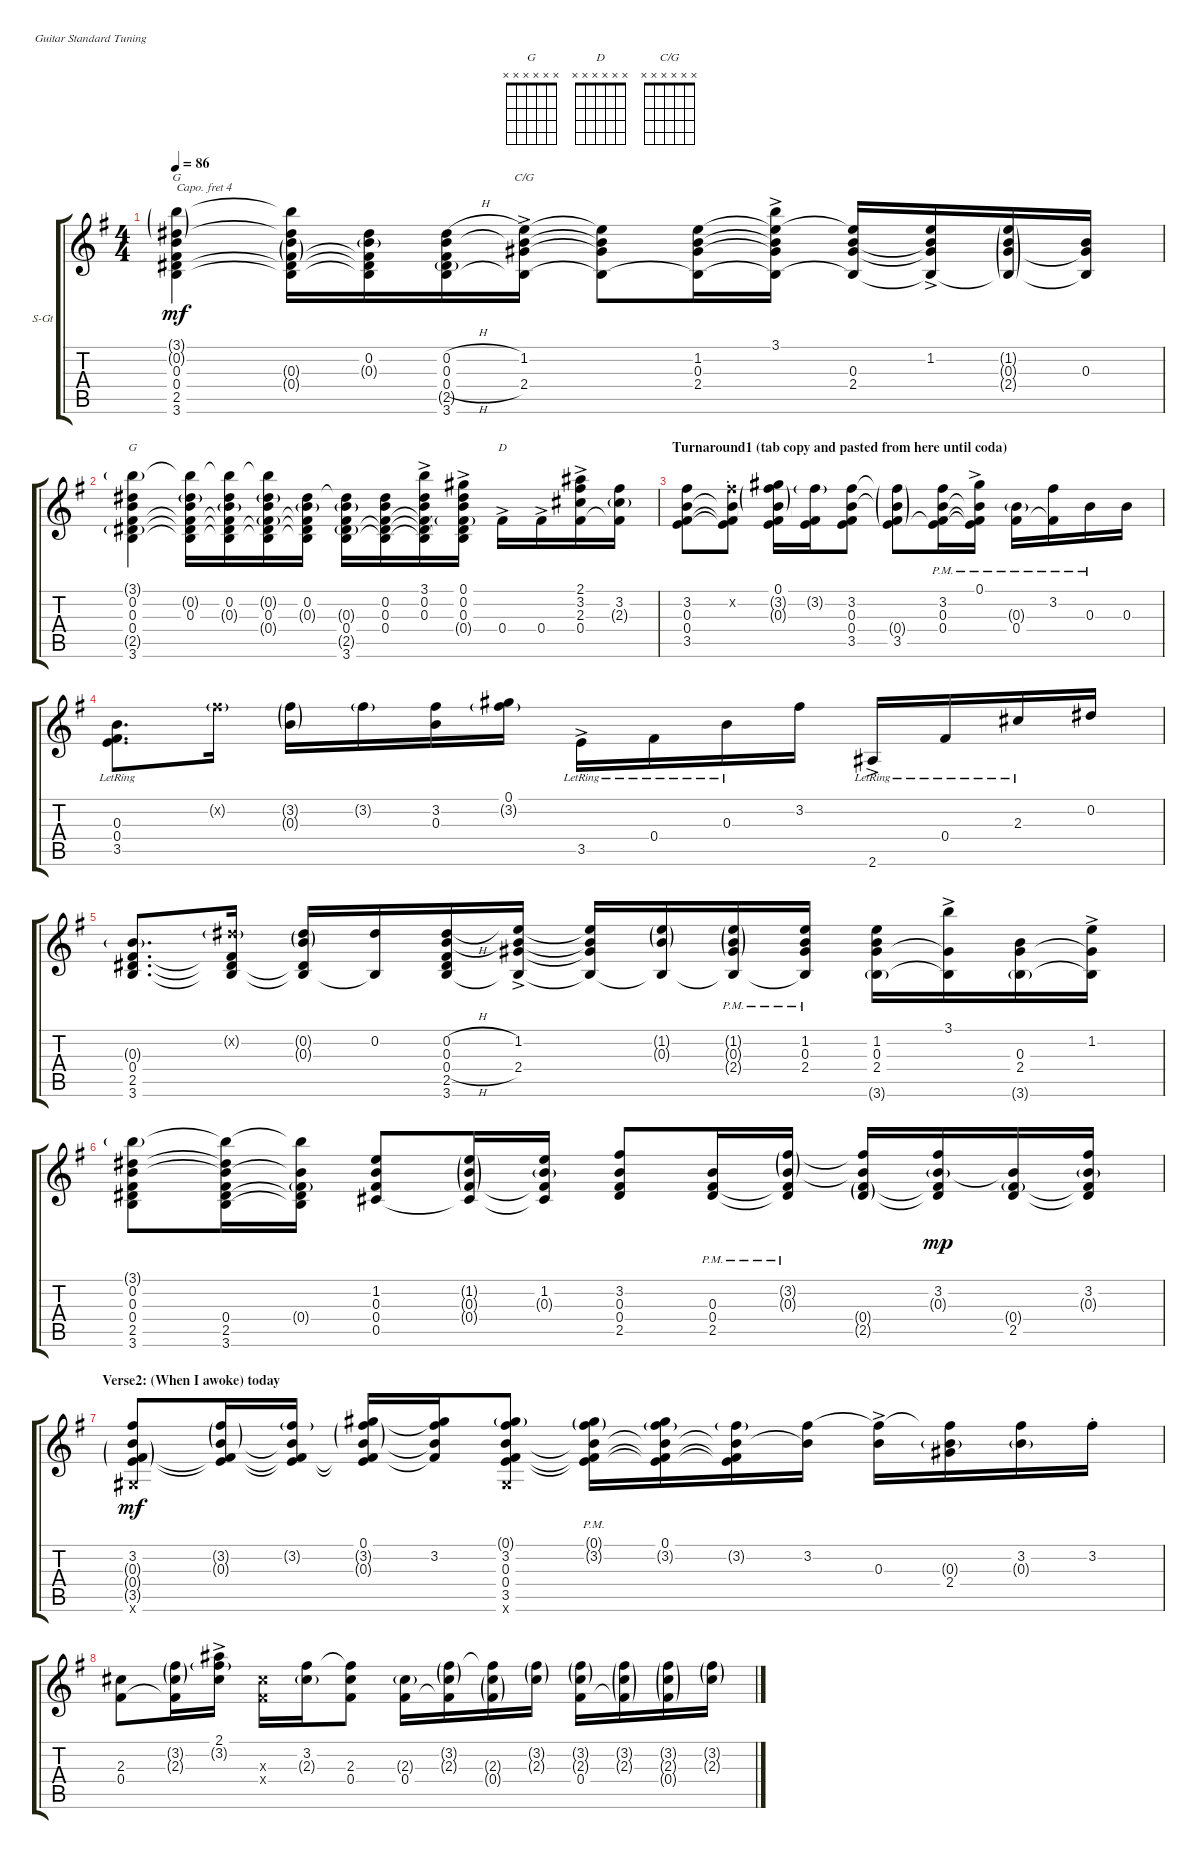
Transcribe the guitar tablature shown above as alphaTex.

\defaultSystemsLayout 4
\bracketExtendMode groupsimilarinstruments
\firstSystemTrackNameOrientation horizontal
\otherSystemsTrackNameOrientation horizontal
\track ("Steel Guitar" "S-Gt") {instrument acousticguitarsteel}
\staff {score tabs}
\capo 4
\tuning (E4 B3 G3 D3 A2 E2)
\chord ("G" x x x x x x)
\chord ("D" x x x x x x)
\chord ("C/G" x x x x x x)
\ts (4 4)
\tempo 86
\clef g2
\ks g
(3.6 2.5 0.4 0.3 0.2{g} 3.1{g}).4{ch "G" dy mf} (0.2{t} 0.3{g} 0.4{g} 3.1{t} 2.5{t} 3.6{t}).16 (0.2 0.3{g} 0.4{t} 3.6{t} 2.5{t}).16 (3.6 0.4{h} 0.3 0.2{h} 2.5{g}).16 (3.6{t} 0.3{t} 2.4{ac} 1.2{ac}).16{ch "C/G"} (3.6{t} 0.3{t} 2.4{t} 1.2{t}).8 (0.3 3.6{t} 2.4 1.2).16 (1.2{t} 2.4{t} 0.3{t} 3.6{t} 3.1{ac}).16 (0.3 1.2{t} 2.4 3.6{t}).16 (2.4{t} 0.3{t} 3.6{t} 1.2{ac}).16 (0.3{g} 2.4{g} 3.6{g t} 1.2{g}).16 (0.3 2.4{t} 3.6{t}).16 |
(0.4 0.3 3.6 0.2 3.1{g} 2.5{g}).4{ch "G"} (0.3 0.2{g} 3.1{t} 3.6{t} 0.4{t} 2.5{t}).16 (0.2 3.1{t} 3.6{t} 0.4{t} 0.3{g} 2.5{t}).16 (0.3 0.2{g} 3.1{t} 3.6{t} 0.4{g} 2.5{t}).16 (0.3{g} 0.2 3.6{t} 0.4{t} 2.5{t}).16 (0.3{g} 0.2{t} 0.4 3.6 2.5{g}).16 (0.3 0.2 0.4 3.6{t} 2.5{t}).16 (0.3 0.2 3.1{ac} 0.4{t} 3.6{t} 2.5{t}).16 (0.3 0.2 0.4{g} 0.1{ac} 3.6{t} 2.5{t}).16 0.4{ac}.16{ch "D"} 0.4{ac}.16 (3.2 2.1{ac} 0.4 2.3).16 (2.3{g} 3.2 0.4{t}).16 |
\section ("" "Turnaround1 (tab copy and pasted from here until coda)")
(3.5 0.4 0.3 3.2).8 (3.2{st x} 3.5{t} 0.4{t} 0.3{t}).8 (0.1 3.2{g} 0.3{g} 3.5{t} 0.4{t}).16 (3.2{g} 3.5{t} 0.4{t}).16 (3.5 0.4 0.3 3.2).8 (0.4{g} 0.3{g t} 3.2{g t} 3.5).8 (3.5{t} 0.4{pm} 0.3{pm} 3.2).16 (0.1{ac} 0.3{pm t} 0.4{pm t} 3.5{t}).16 (0.3{g pm} 0.4{pm}).16 (3.2 0.4{pm t}).16 0.3{pm}.16 0.3.16 |
(3.5{lr} 0.4{lr} 0.3{lr}).8{d} 3.2{g x}.16 (3.2{g} 0.3{g}).16 3.2{g}.16 (3.2 0.3).16 (0.1 3.2{g}).16 3.5{ac lr}.16 0.4{lr}.16 0.3{lr}.16 3.2.16 2.6{ac lr}.16 0.4{lr}.16 2.3{lr}.16 0.2.16 |
(3.6 2.5 0.4 0.3{g}).8{d} (0.2{g x} 3.6{t} 2.5{t} 0.4{t}).16 (0.2{g} 0.3{g} 3.6{t} 2.5{t}).16 (0.2 3.6{t}).16 (2.5 0.4{h} 0.3 0.2{h} 3.6).16 (2.4{ac} 3.6{t} 1.2{ac} 0.3{t}).16 (2.4{t} 3.6{t} 1.2{t} 0.3{t}).16 (3.6{t} 1.2{g} 0.3{g}).16 (2.4{g pm} 0.3{g pm} 3.6{t} 1.2{g pm}).16 (1.2 3.6{t} 0.3 2.4{pm}).16 (2.4 0.3 3.6{g} 1.2).16 (3.1{ac} 3.6{t} 2.4{t}).16 (2.4 0.3 3.6{g}).16 (1.2{ac} 3.6{t} 2.4{t}).16 |
(3.6 0.4 2.5 0.3 3.1{g} 0.2).8 (3.6 0.4 3.1{t} 0.2{t} 2.5 0.3{t}).16 (0.4{g} 3.1{t} 0.3{t} 2.5{t} 3.6{t}).16 (0.4 0.5 0.3 1.2).8 (0.4{g} 0.3{g} 0.5{t} 1.2{g}).16 (0.4{t} 0.3{g} 1.2 0.5{t}).16 (0.4 2.5 0.3 3.2).8 (0.4{pm} 2.5{pm} 0.3{pm}).16 (0.4{pm t} 0.3{g} 3.2{g} 2.5{pm t}).16 (0.4{g} 2.5{g} 0.3{t} 3.2{t}).16 (2.5{t} 3.2 0.3{g} 0.4{t}).16{dy mp} (2.5 0.3{t} 0.4{g}).16 (3.2 0.3{g} 0.4{t} 2.5{t}).16 |
\section ("" "Verse2: (When I awoke) today")
(3.5{g} 0.4{g} 0.3{g} 3.2 0.6{x}).8{dy mf} (0.3{g} 3.5{t} 3.2{g} 0.4{t}).16 (0.3{t} 3.5{t} 3.2{g} 0.4{t}).16 (0.1 0.3{g} 0.4{t} 3.5{t} 3.2{g}).16 (3.2 0.3{t} 0.4{t} 0.1{t}).16 (3.5 0.4 0.3 0.1{g} 3.2 0.6{x}).8 (0.3{t} 3.2{g pm} 0.1{g pm} 0.4{t} 3.5{t}).16 (3.2{g} 0.1 0.3{t} 3.5{t} 0.4{t}).16 (0.3{t} 3.2{g} 0.4{t} 3.5{t}).16 (3.2 0.3{t}).16 (0.3{ac} 3.2{t}).16 (0.3{g} 2.4 3.2{t}).16 (0.3{g} 3.2).16 3.2{st}.16 |
(0.4 2.3).8 (3.2{g} 2.3{g} 0.4{t}).16 (2.3{t} 2.1{ac} 3.2{g}).16 (0.4{x} 2.3{x}).16 (3.2 2.3{g}).16 (0.4 2.3 3.2{t}).8 (0.4 2.3{g}).16 (2.3{g} 0.4{t} 3.2{g}).16 (2.3{g} 3.2{t} 0.4{g}).16 (2.3{g} 3.2{g}).16 (2.3{g} 3.2{g} 0.4).16 (2.3{g} 0.4{g t} 3.2{g}).16 (2.3{g} 3.2{g} 0.4{g}).16 (2.3{g} 3.2{g}).16
